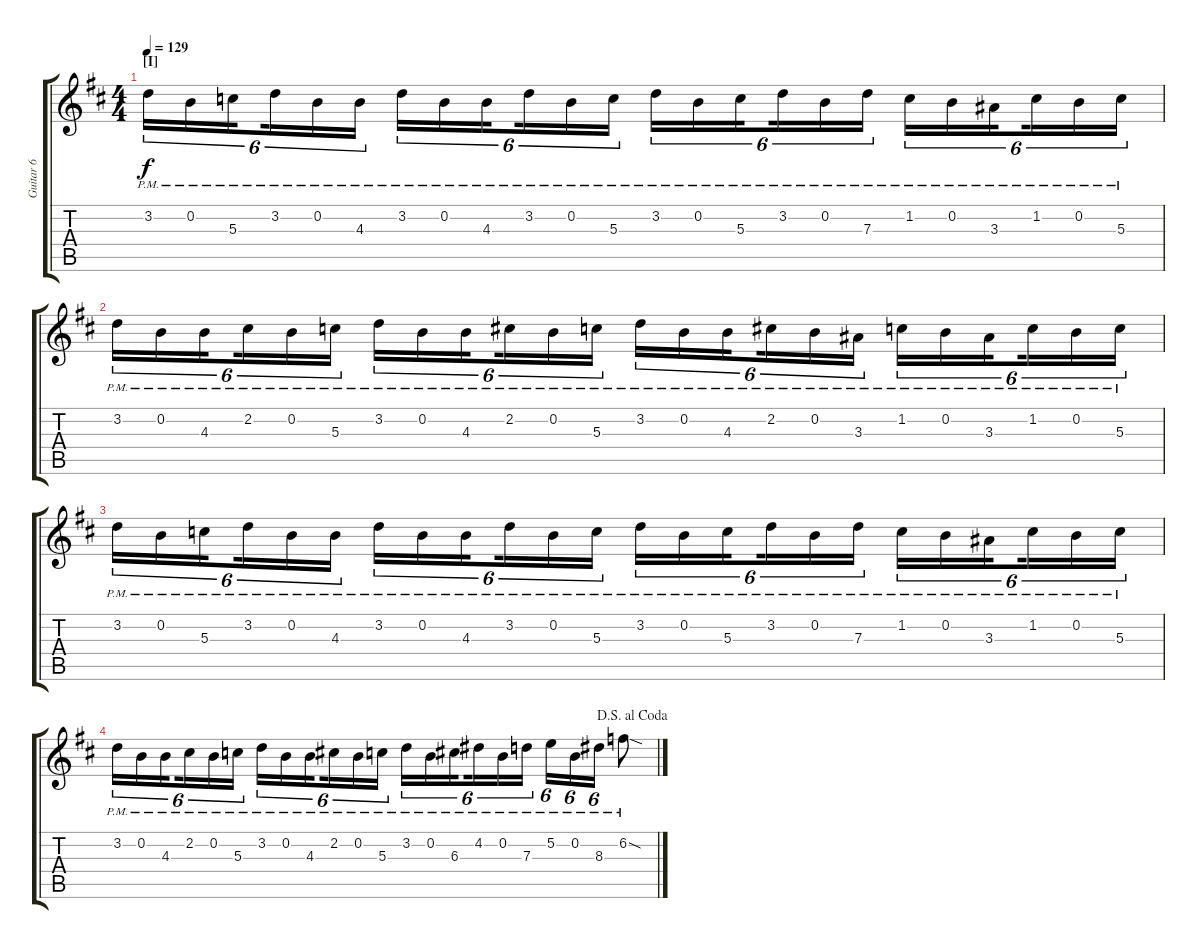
\track ("Guitar 6" "Guitar 6") {instrument electricguitarclean}
\staff {score tabs}
\tuning (E4 B3 G3 D3 A2 B1) {hide}
\ts (4 4)
\section ("" "[I]")
\tempo 129
\clef g2
\ks d
3.2{pm}.16{tu (6 4) dy f} 0.2{pm}.16{tu (6 4)} 5.3{pm}.16{tu (6 4) beam splitsecondary} 3.2{pm}.16{tu (6 4)} 0.2{pm}.16{tu (6 4)} 4.3{pm}.16{tu (6 4)} 3.2{pm}.16{tu (6 4)} 0.2{pm}.16{tu (6 4)} 4.3{pm}.16{tu (6 4) beam splitsecondary} 3.2{pm}.16{tu (6 4)} 0.2{pm}.16{tu (6 4)} 5.3{pm}.16{tu (6 4)} 3.2{pm}.16{tu (6 4)} 0.2{pm}.16{tu (6 4)} 5.3{pm}.16{tu (6 4) beam splitsecondary} 3.2{pm}.16{tu (6 4)} 0.2{pm}.16{tu (6 4)} 7.3{pm}.16{tu (6 4)} 1.2{pm}.16{tu (6 4)} 0.2{pm}.16{tu (6 4)} 3.3{pm}.16{tu (6 4) beam splitsecondary} 1.2{pm}.16{tu (6 4)} 0.2{pm}.16{tu (6 4)} 5.3{pm}.16{tu (6 4)} |
3.2{pm}.16{tu (6 4)} 0.2{pm}.16{tu (6 4)} 4.3{pm}.16{tu (6 4) beam splitsecondary} 2.2{pm}.16{tu (6 4)} 0.2{pm}.16{tu (6 4)} 5.3{pm}.16{tu (6 4)} 3.2{pm}.16{tu (6 4)} 0.2{pm}.16{tu (6 4)} 4.3{pm}.16{tu (6 4) beam splitsecondary} 2.2{pm}.16{tu (6 4)} 0.2{pm}.16{tu (6 4)} 5.3{pm}.16{tu (6 4)} 3.2{pm}.16{tu (6 4)} 0.2{pm}.16{tu (6 4)} 4.3{pm}.16{tu (6 4) beam splitsecondary} 2.2{pm}.16{tu (6 4)} 0.2{pm}.16{tu (6 4)} 3.3{pm}.16{tu (6 4)} 1.2{pm}.16{tu (6 4)} 0.2{pm}.16{tu (6 4)} 3.3{pm}.16{tu (6 4) beam splitsecondary} 1.2{pm}.16{tu (6 4)} 0.2{pm}.16{tu (6 4)} 5.3{pm}.16{tu (6 4)} |
3.2{pm}.16{tu (6 4)} 0.2{pm}.16{tu (6 4)} 5.3{pm}.16{tu (6 4) beam splitsecondary} 3.2{pm}.16{tu (6 4)} 0.2{pm}.16{tu (6 4)} 4.3{pm}.16{tu (6 4)} 3.2{pm}.16{tu (6 4)} 0.2{pm}.16{tu (6 4)} 4.3{pm}.16{tu (6 4) beam splitsecondary} 3.2{pm}.16{tu (6 4)} 0.2{pm}.16{tu (6 4)} 5.3{pm}.16{tu (6 4)} 3.2{pm}.16{tu (6 4)} 0.2{pm}.16{tu (6 4)} 5.3{pm}.16{tu (6 4) beam splitsecondary} 3.2{pm}.16{tu (6 4)} 0.2{pm}.16{tu (6 4)} 7.3{pm}.16{tu (6 4)} 1.2{pm}.16{tu (6 4)} 0.2{pm}.16{tu (6 4)} 3.3{pm}.16{tu (6 4) beam splitsecondary} 1.2{pm}.16{tu (6 4)} 0.2{pm}.16{tu (6 4)} 5.3{pm}.16{tu (6 4)} |
\jump dalsegnoalcoda
3.2{pm}.16{tu (6 4)} 0.2{pm}.16{tu (6 4)} 4.3{pm}.16{tu (6 4) beam splitsecondary} 2.2{pm}.16{tu (6 4)} 0.2{pm}.16{tu (6 4)} 5.3{pm}.16{tu (6 4)} 3.2{pm}.16{tu (6 4)} 0.2{pm}.16{tu (6 4)} 4.3{pm}.16{tu (6 4) beam splitsecondary} 2.2{pm}.16{tu (6 4)} 0.2{pm}.16{tu (6 4)} 5.3{pm}.16{tu (6 4)} 3.2{pm}.16{tu (6 4)} 0.2{pm}.16{tu (6 4)} 6.3{pm}.16{tu (6 4) beam splitsecondary} 4.2{pm}.16{tu (6 4)} 0.2{pm}.16{tu (6 4)} 7.3{pm}.16{tu (6 4)} 5.2{pm}.16{tu (6 4)} 0.2{pm}.16{tu (6 4)} 8.3{pm}.16{tu (6 4)} 6.2{sod pm}.8
